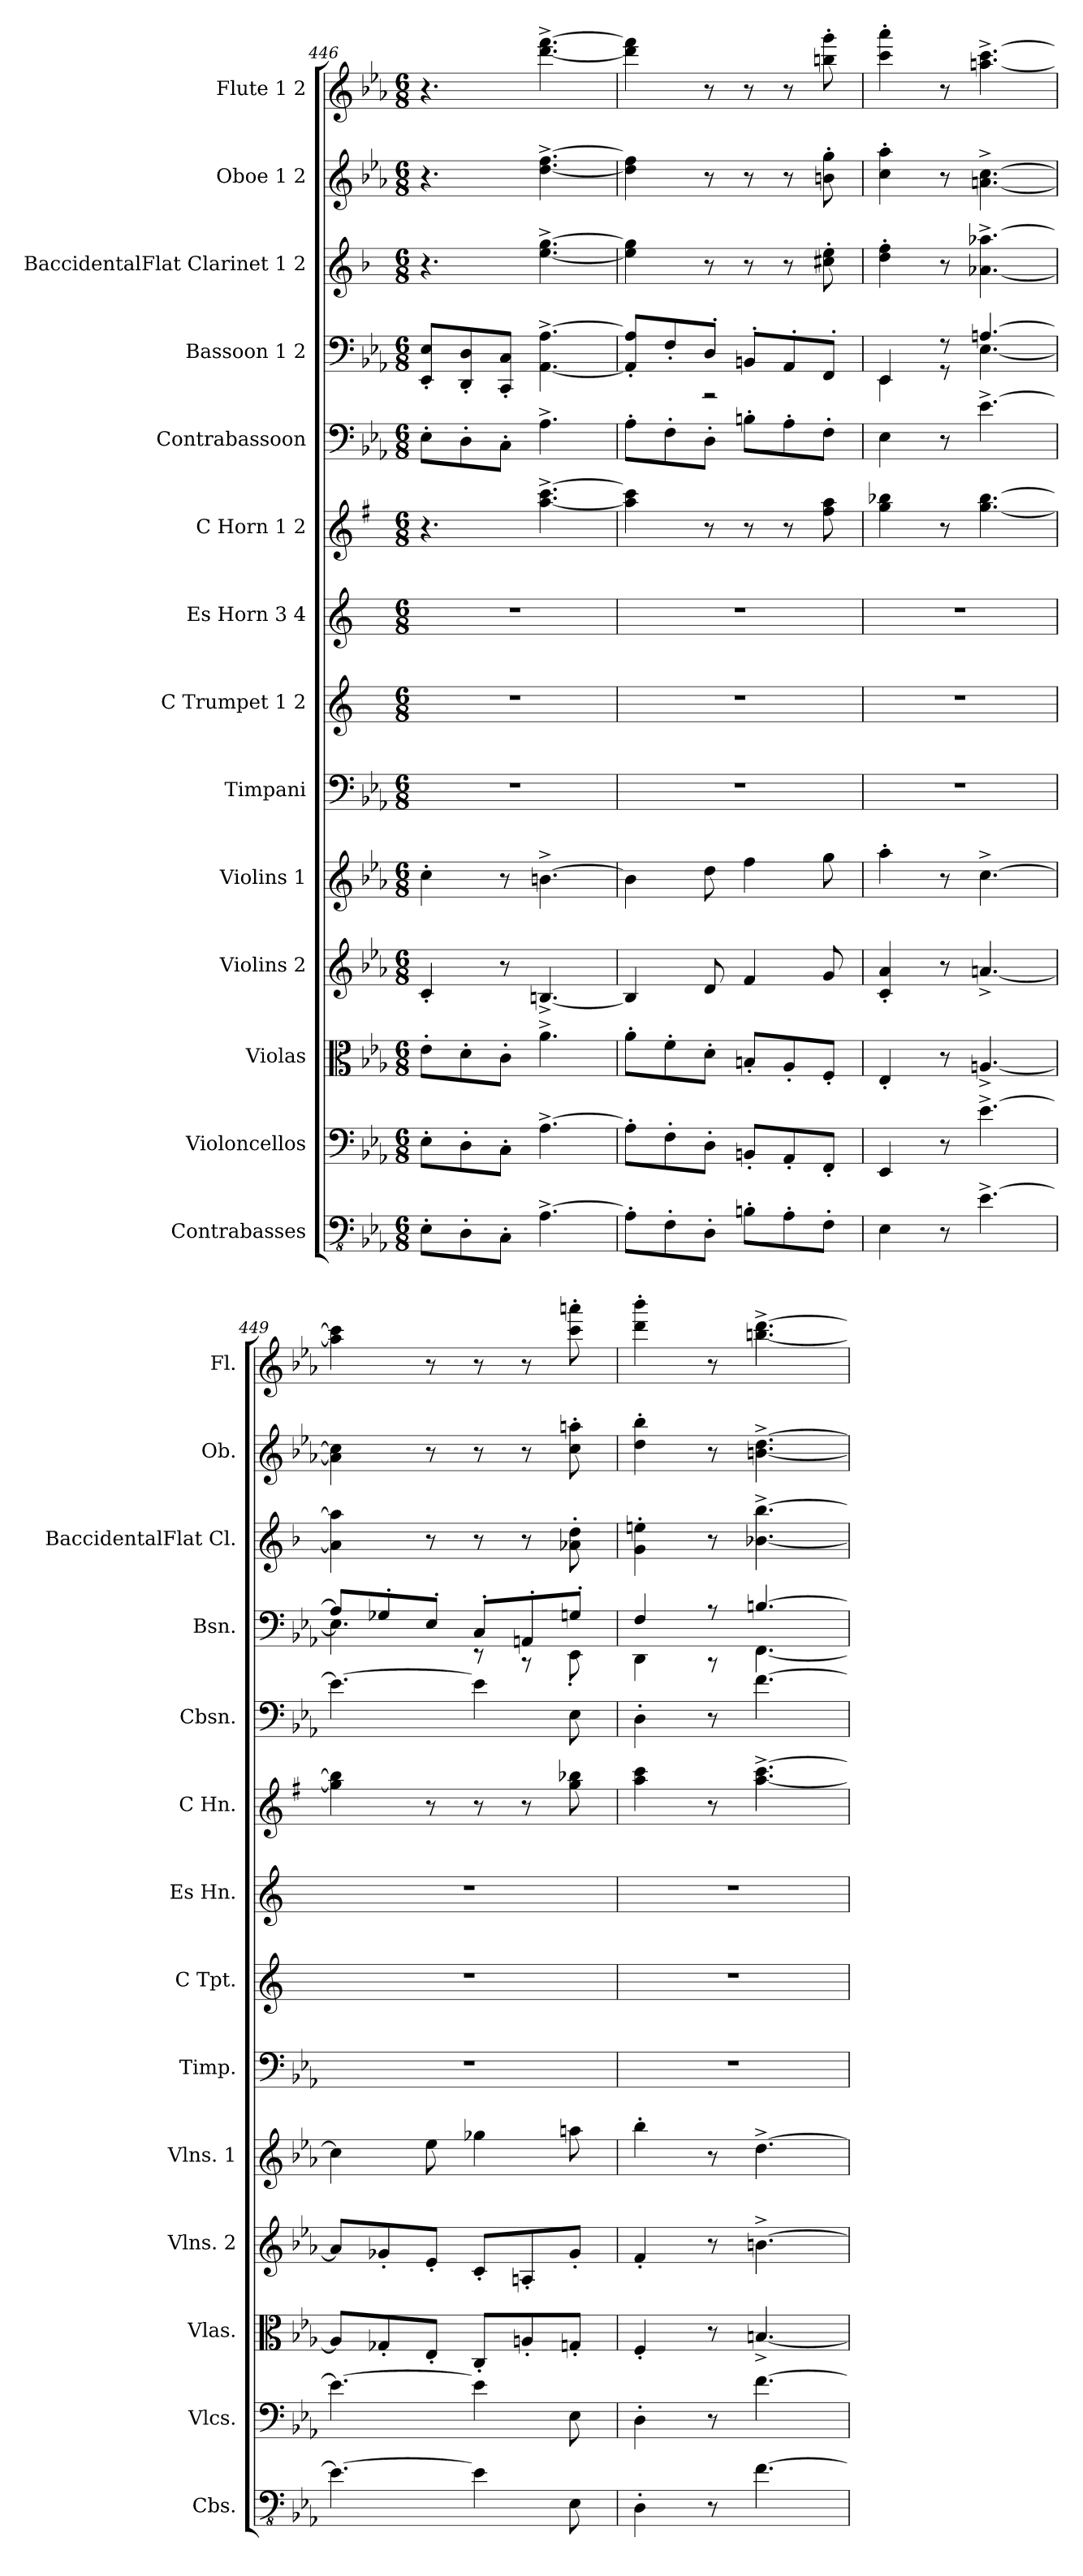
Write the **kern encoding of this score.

**kern	**kern	**kern	**kern	**kern	**kern	**kern	**kern	**kern	**kern	**kern	**kern	**kern	**kern
*part14	*part13	*part12	*part11	*part10	*part9	*part8	*part7	*part6	*part5	*part4	*part3	*part2	*part1
*staff14	*staff13	*staff12	*staff11	*staff10	*staff9	*staff8	*staff7	*staff6	*staff5	*staff4	*staff3	*staff2	*staff1
*I"Contrabasses	*I"Violoncellos	*I"Violas	*I"Violins 2	*I"Violins 1	*I"Timpani	*I"C Trumpet 1 2	*I"Es Horn 3 4	*I"C Horn 1 2	*I"Contrabassoon	*I"Bassoon 1 2	*I"BaccidentalFlat Clarinet 1 2	*I"Oboe 1 2	*I"Flute  1 2
*I'Cbs.	*I'Vlcs.	*I'Vlas.	*I'Vlns. 2	*I'Vlns. 1	*I'Timp.	*I'C Tpt.	*I'Es Hn.	*I'C Hn.	*I'Cbsn.	*I'Bsn.	*I'BaccidentalFlat Cl.	*I'Ob.	*I'Fl.
*clefFv4	*clefF4	*clefC3	*clefG2	*clefG2	*clefF4	*clefG2	*clefG2	*clefG2	*clefF4	*clefF4	*clefG2	*clefG2	*clefG2
*	*	*	*	*	*	*	*ITrd5c9	*ITrd4c7	*ITrd7c12	*	*ITrd1c2	*	*
*k[b-e-a-]	*k[b-e-a-]	*k[b-e-a-]	*k[b-e-a-]	*k[b-e-a-]	*k[b-e-a-]	*k[]	*k[b-e-a-]	*k[]	*k[b-e-a-]	*k[b-e-a-]	*k[b-e-a-]	*k[b-e-a-]	*k[b-e-a-]
*M6/8	*M6/8	*M6/8	*M6/8	*M6/8	*M6/8	*M6/8	*M6/8	*M6/8	*M6/8	*M6/8	*M6/8	*M6/8	*M6/8
=446	=446	=446	=446	=446	=446	=446	=446	=446	=446	=446	=446	=446	=446
8EE-'\L	8E-'\L	8e-'\L	4c'/	4cc'\	2.r	2.r	2.r	4.r	8EE-'\L	8EE-/' 8E-/'L	4.r	4.r	4.r
8DD'\	8D'\	8d'\	.	.	.	.	.	.	8DD'\	8DD/' 8D/'	.	.	.
8CC'\J	8C'\J	8c'\J	8r	8r	.	.	.	.	8CC'\J	8CC/' 8C/'J	.	.	.
[4.AA-^\	[4.A-^\	4.a-^\	[4.Bn^/	[4.bn^\	.	.	.	[4.dd\^ [4.ff\^	4.AA-^\	[4.AA-\^ [4.A-\^	[4.dd\^ [4.ff\^	[4.dd\^ [4.ff\^	[4.ddd\^ [4.fff\^
=447	=447	=447	=447	=447	=447	=447	=447	=447	=447	=447	=447	=447	=447
*	*	*	*	*	*	*	*	*	*	*^	*	*	*
8AA-'\L]	8A-'\L]	8a-'\L	4B/]	4b\]	2.r	2.r	2.r	4dd\] 4ff\]	8AA-'\L	8AA-/]' 8A-/]'L	4ryy	4dd\] 4ff\]	4dd\] 4ff\]	4ddd\] 4fff\]
8FF'\	8F'\	8f'\	.	.	.	.	.	.	8FF'\	8F'/	.	.	.	.
8DD'\J	8D'\J	8d'\J	8d/	8dd\	.	.	.	8r	8DD'\J	8D'/J	2r	8r	8r	8r
8BBn'\L	8BBn'/L	8Bn'/L	4f/	4ff\	.	.	.	8r	8BBn'\L	8BBn'/L	.	8r	8r	8r
8AA-'\	8AA-'/	8A-'/	.	.	.	.	.	8r	8AA-'\	8AA-'/	.	8r	8r	8r
8FF'\J	8FF'/J	8F'/J	8g/	8gg\	.	.	.	8b\ 8dd\	8FF'\J	8FF'/J	.	8bn\' 8dd\'	8bn\' 8gg\'	8bbn\' 8ggg\'
=448	=448	=448	=448	=448	=448	=448	=448	=448	=448	=448	=448	=448	=448	=448
4EE-\	4EE-/	4E-'/	4c/' 4a-/'	4aa-'\	2.r	2.r	2.r	4cc\ 4ee-X\	4EE-\	4EE-/	4EE-\	4cc\' 4ee-\'	4cc\' 4aa-\'	4ccc\' 4aaa-\'
8r	8r	8r	8r	8r	.	.	.	8r	8r	8r	8r	8r	8r	8r
[4.E-^\	[4.e-^\	[4.An^/	[4.an^/	[4.cc^\	.	.	.	[4.cc\ [4.ee-\	[4.E-^\	[4.An/	[4.E-\	[4.g-X\^ [4.gg-X\^	[4.an\^ [4.cc\^	[4.aan\^ [4.ccc\^
=449	=449	=449	=449	=449	=449	=449	=449	=449	=449	=449	=449	=449	=449	=449
4.E-\_	4.e-\_	8A/L]	8a/L]	4cc\]	2.r	2.r	2.r	4cc\] 4ee-\]	4.E-\_	8A/L]	4.E-\]	4g-\] 4gg-\]	4a\] 4cc\]	4aa\] 4ccc\]
.	.	8G-X'/	8g-X'/	.	.	.	.	.	.	8G-X'/	.	.	.	.
.	.	8E-'/J	8e-'/J	8ee-\	.	.	.	8r	.	8E-'/J	.	8r	8r	8r
4E-\]	4e-\]	8C'/L	8c'/L	4gg-X\	.	.	.	8r	4E-\]	8C'/L	8r	8r	8r	8r
.	.	8An'/	8An'/	.	.	.	.	8r	.	8AAn'/	8r	8r	8r	8r
8EE-\	8E-\	8Gn'/J	8g-'/J	8aan\	.	.	.	8cc\ 8ee-X\	8EE-\	8Gn'/J	8EE-'\	8g-X\' 8cc\'	8cc\' 8aan\'	8ccc\' 8aaan\'
!!LO:PB:g=z
=450	=450	=450	=450	=450	=450	=450	=450	=450	=450	=450	=450	=450	=450	=450
4DD'\	4D'\	4F'/	4f'/	4bb-'\	2.r	2.r	2.r	4dd\ 4ff\	4DD'\	4F/	4DD\	4f\' 4ddn\'	4dd\' 4bb-\'	4ddd\' 4bbb-\'
8r	8r	8r	8r	8r	.	.	.	8r	8r	8r	8r	8r	8r	8r
[4.F\	[4.f\	[4.Bn^/	[4.bn^\	[4.dd^\	.	.	.	[4.dd\^ [4.ff\^	[4.F\	[4.Bn/	[4.FF\	[4.a-X\^ [4.aa-\^	[4.bn\^ [4.dd\^	[4.bbn\^ [4.ddd\^
*	*	*	*	*	*	*	*	*	*	*v	*v	*	*	*
=	=	=	=	=	=	=	=	=	=	=	=	=	=
*-	*-	*-	*-	*-	*-	*-	*-	*-	*-	*-	*-	*-	*-
